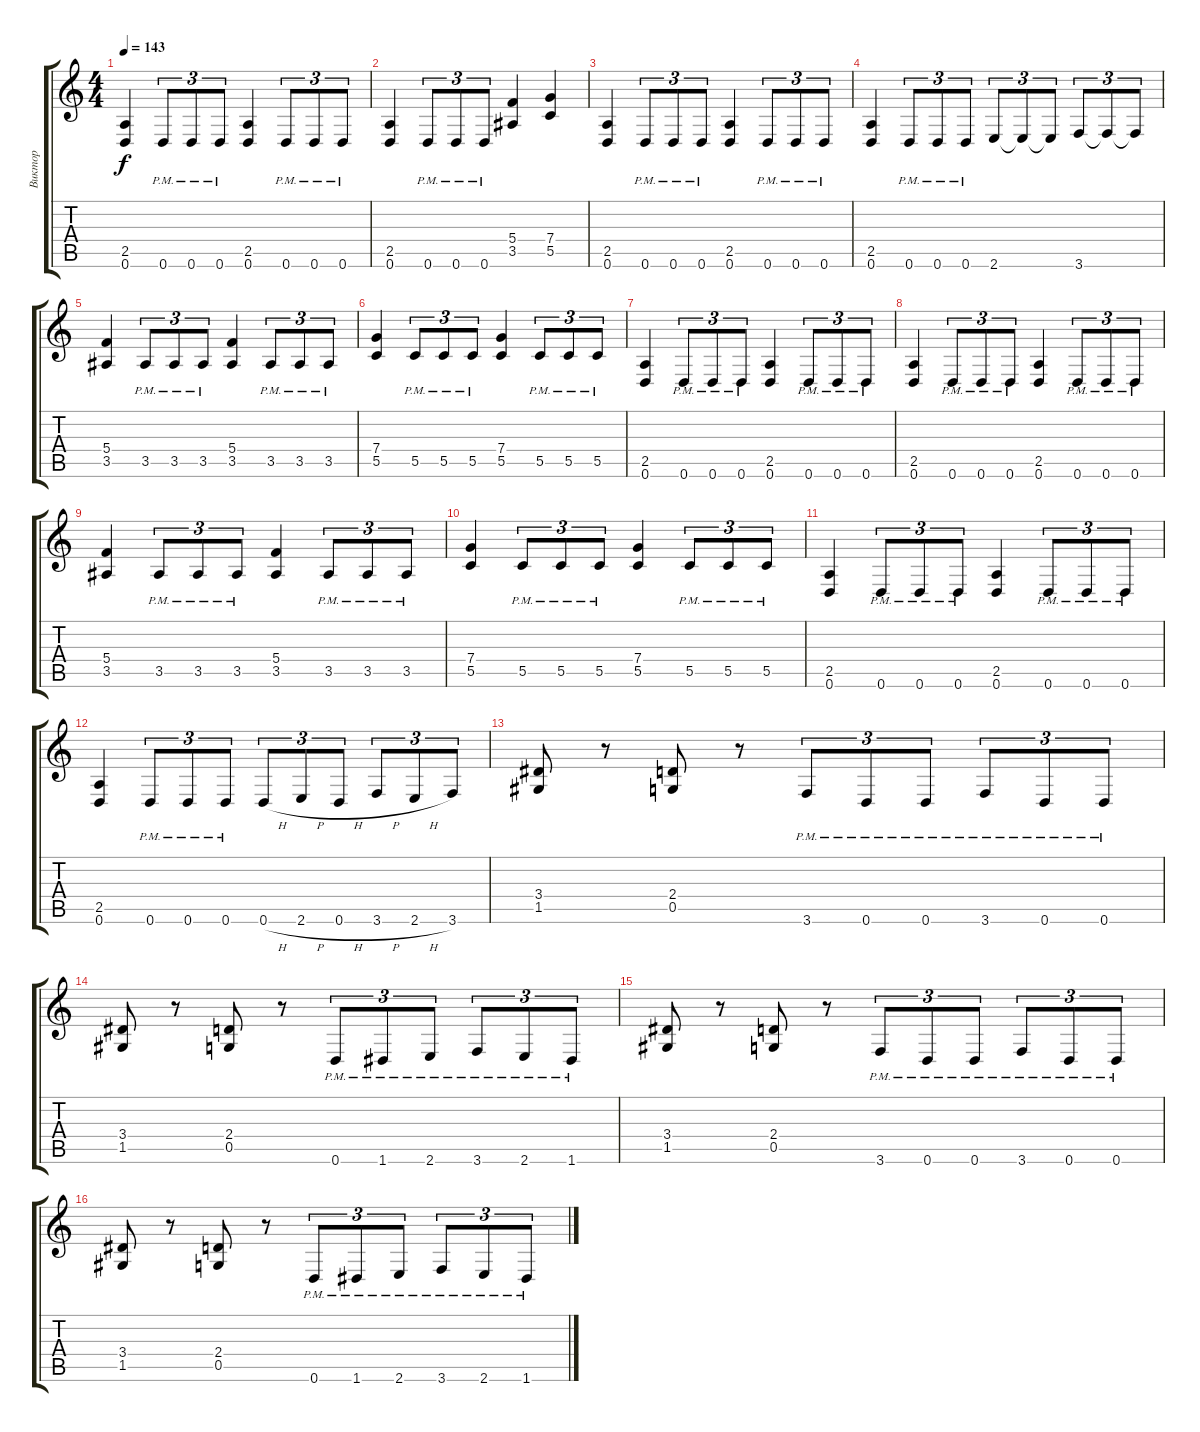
\track ("Виктор" "Виктор") {instrument electricguitarclean}
\staff {score tabs}
\tuning (D4 A3 F3 C3 G2 D2) {hide}
\ts (4 4)
\tempo 143
\clef g2
\ks c
(2.5 0.6).4{dy f} 0.6{pm}.8{tu (3 2)} 0.6{pm}.8{tu (3 2)} 0.6{pm}.8{tu (3 2)} (2.5 0.6).4 0.6{pm}.8{tu (3 2)} 0.6{pm}.8{tu (3 2)} 0.6{pm}.8{tu (3 2)} |
(2.5 0.6).4 0.6{pm}.8{tu (3 2)} 0.6{pm}.8{tu (3 2)} 0.6{pm}.8{tu (3 2)} (5.4 3.5).4 (7.4 5.5).4 |
(2.5 0.6).4 0.6{pm}.8{tu (3 2)} 0.6{pm}.8{tu (3 2)} 0.6{pm}.8{tu (3 2)} (2.5 0.6).4 0.6{pm}.8{tu (3 2)} 0.6{pm}.8{tu (3 2)} 0.6{pm}.8{tu (3 2)} |
(2.5 0.6).4 0.6{pm}.8{tu (3 2)} 0.6{pm}.8{tu (3 2)} 0.6{pm}.8{tu (3 2)} 2.6.8{tu (3 2)} 2.6{t}.8{tu (3 2)} 2.6{t}.8{tu (3 2)} 3.6.8{tu (3 2)} 3.6{t}.8{tu (3 2)} 3.6{t}.8{tu (3 2)} |
(5.4 3.5).4 3.5{pm}.8{tu (3 2)} 3.5{pm}.8{tu (3 2)} 3.5{pm}.8{tu (3 2)} (5.4 3.5).4 3.5{pm}.8{tu (3 2)} 3.5{pm}.8{tu (3 2)} 3.5{pm}.8{tu (3 2)} |
(7.4 5.5).4 5.5{pm}.8{tu (3 2)} 5.5{pm}.8{tu (3 2)} 5.5{pm}.8{tu (3 2)} (7.4 5.5).4 5.5{pm}.8{tu (3 2)} 5.5{pm}.8{tu (3 2)} 5.5{pm}.8{tu (3 2)} |
(2.5 0.6).4 0.6{pm}.8{tu (3 2)} 0.6{pm}.8{tu (3 2)} 0.6{pm}.8{tu (3 2)} (2.5 0.6).4 0.6{pm}.8{tu (3 2)} 0.6{pm}.8{tu (3 2)} 0.6{pm}.8{tu (3 2)} |
(2.5 0.6).4 0.6{pm}.8{tu (3 2)} 0.6{pm}.8{tu (3 2)} 0.6{pm}.8{tu (3 2)} (2.5 0.6).4 0.6{pm}.8{tu (3 2)} 0.6{pm}.8{tu (3 2)} 0.6{pm}.8{tu (3 2)} |
(5.4 3.5).4 3.5{pm}.8{tu (3 2)} 3.5{pm}.8{tu (3 2)} 3.5{pm}.8{tu (3 2)} (5.4 3.5).4 3.5{pm}.8{tu (3 2)} 3.5{pm}.8{tu (3 2)} 3.5{pm}.8{tu (3 2)} |
(7.4 5.5).4 5.5{pm}.8{tu (3 2)} 5.5{pm}.8{tu (3 2)} 5.5{pm}.8{tu (3 2)} (7.4 5.5).4 5.5{pm}.8{tu (3 2)} 5.5{pm}.8{tu (3 2)} 5.5{pm}.8{tu (3 2)} |
(2.5 0.6).4 0.6{pm}.8{tu (3 2)} 0.6{pm}.8{tu (3 2)} 0.6{pm}.8{tu (3 2)} (2.5 0.6).4 0.6{pm}.8{tu (3 2)} 0.6{pm}.8{tu (3 2)} 0.6{pm}.8{tu (3 2)} |
(2.5 0.6).4 0.6{pm}.8{tu (3 2)} 0.6{pm}.8{tu (3 2)} 0.6{pm}.8{tu (3 2)} 0.6{h}.8{tu (3 2)} 2.6{h}.8{tu (3 2)} 0.6{h}.8{tu (3 2)} 3.6{h}.8{tu (3 2)} 2.6{h}.8{tu (3 2)} 3.6.8{tu (3 2)} |
(3.4 1.5).8 r.8 (2.4 0.5).8 r.8 3.6{pm}.8{tu (3 2)} 0.6{pm}.8{tu (3 2)} 0.6{pm}.8{tu (3 2)} 3.6{pm}.8{tu (3 2)} 0.6{pm}.8{tu (3 2)} 0.6{pm}.8{tu (3 2)} |
(3.4 1.5).8 r.8 (2.4 0.5).8 r.8 0.6{pm}.8{tu (3 2)} 1.6{pm}.8{tu (3 2)} 2.6{pm}.8{tu (3 2)} 3.6{pm}.8{tu (3 2)} 2.6{pm}.8{tu (3 2)} 1.6{pm}.8{tu (3 2)} |
(3.4 1.5).8 r.8 (2.4 0.5).8 r.8 3.6{pm}.8{tu (3 2)} 0.6{pm}.8{tu (3 2)} 0.6{pm}.8{tu (3 2)} 3.6{pm}.8{tu (3 2)} 0.6{pm}.8{tu (3 2)} 0.6{pm}.8{tu (3 2)} |
(3.4 1.5).8 r.8 (2.4 0.5).8 r.8 0.6{pm}.8{tu (3 2)} 1.6{pm}.8{tu (3 2)} 2.6{pm}.8{tu (3 2)} 3.6{pm}.8{tu (3 2)} 2.6{pm}.8{tu (3 2)} 1.6{pm}.8{tu (3 2)}
